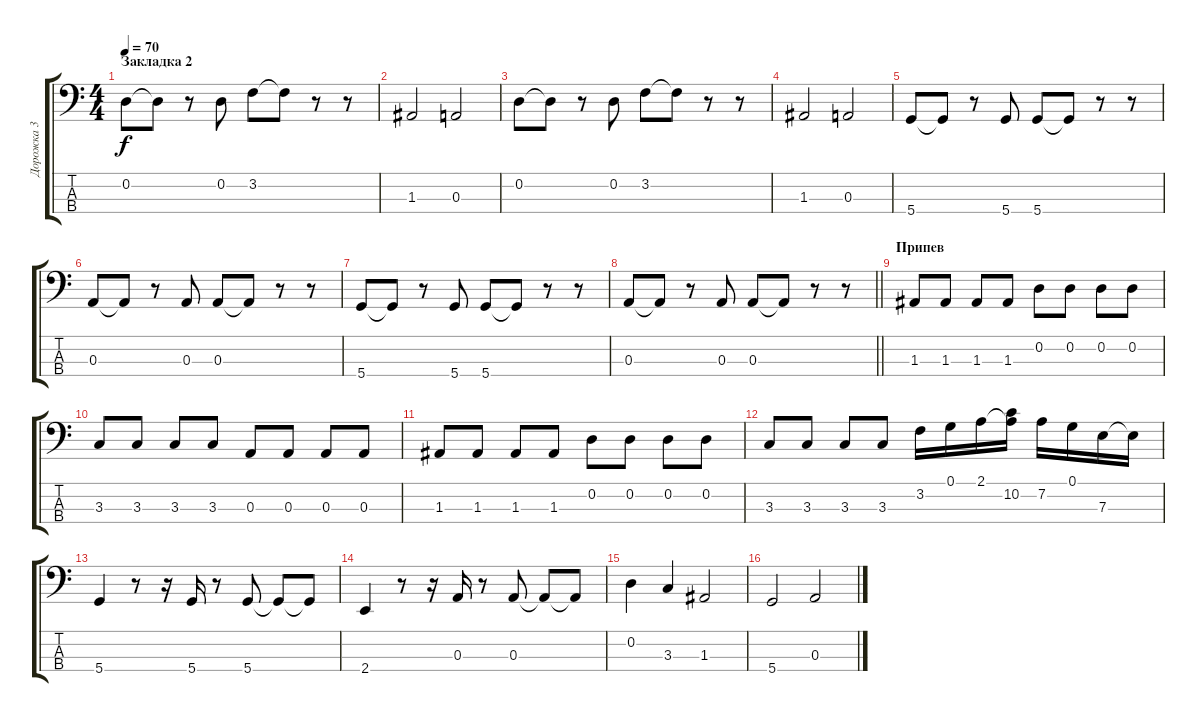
\track ("Дорожка 3" "Дорожка 3") {instrument electricbassfinger}
\staff {score tabs}
\tuning (G2 D2 A1 D1) {hide}
\ts (4 4)
\section ("" "Закладка 2")
\tempo 70
\clef f4
\ks c
0.2.8{dy f} 0.2{t}.8 r.8 0.2.8 3.2.8 3.2{t}.8 r.8 r.8 |
1.3.2 0.3.2 |
0.2.8 0.2{t}.8 r.8 0.2.8 3.2.8 3.2{t}.8 r.8 r.8 |
1.3.2 0.3.2 |
5.4.8 5.4{t}.8 r.8 5.4.8 5.4.8 5.4{t}.8 r.8 r.8 |
0.3.8 0.3{t}.8 r.8 0.3.8 0.3.8 0.3{t}.8 r.8 r.8 |
5.4.8 5.4{t}.8 r.8 5.4.8 5.4.8 5.4{t}.8 r.8 r.8 |
\barLineRight lightlight
0.3.8 0.3{t}.8 r.8 0.3.8 0.3.8 0.3{t}.8 r.8 r.8 |
\section ("" "Припев")
1.3.8 1.3.8 1.3.8 1.3.8 0.2.8 0.2.8 0.2.8 0.2.8 |
3.3.8 3.3.8 3.3.8 3.3.8 0.3.8 0.3.8 0.3.8 0.3.8 |
1.3.8 1.3.8 1.3.8 1.3.8 0.2.8 0.2.8 0.2.8 0.2.8 |
3.3.8 3.3.8 3.3.8 3.3.8 3.2.16 0.1.16 2.1.16 (2.1{t} 10.2).16 7.2.16 0.1.16 7.3.16 7.3{t}.16 |
5.4.4 r.8 r.16 5.4.16 r.8 5.4.8 5.4{t}.8 5.4{t}.8 |
2.4.4 r.8 r.16 0.3.16 r.8 0.3.8 0.3{t}.8 0.3{t}.8 |
0.2.4 3.3.4 1.3.2 |
5.4.2 0.3.2
